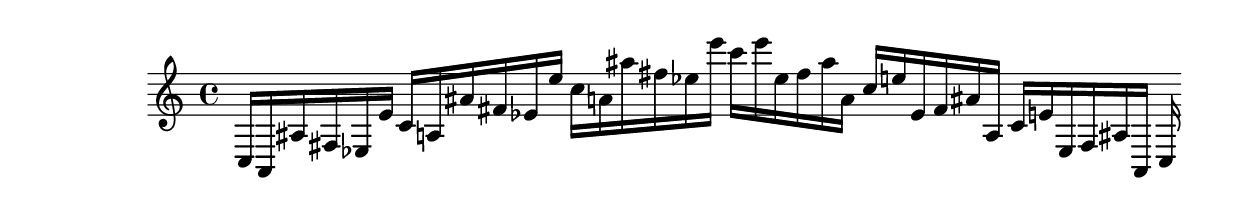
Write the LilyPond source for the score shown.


\new PianoStaff <<
\cadenzaOn
\new Staff = "right" {
\clef treble
    c16 [ a, ais fis ees e' ]
    c' [ a ais' fis' ees' e'' ]
    c'' [ a' ais'' fis'' ees'' e''' ]
    c''' [ e''' ees'' fis'' ais'' a' ]
    c'' [ e'' ees' fis' ais' a ]
    c' [ e' ees fis ais a, ]
    c
}
>>
